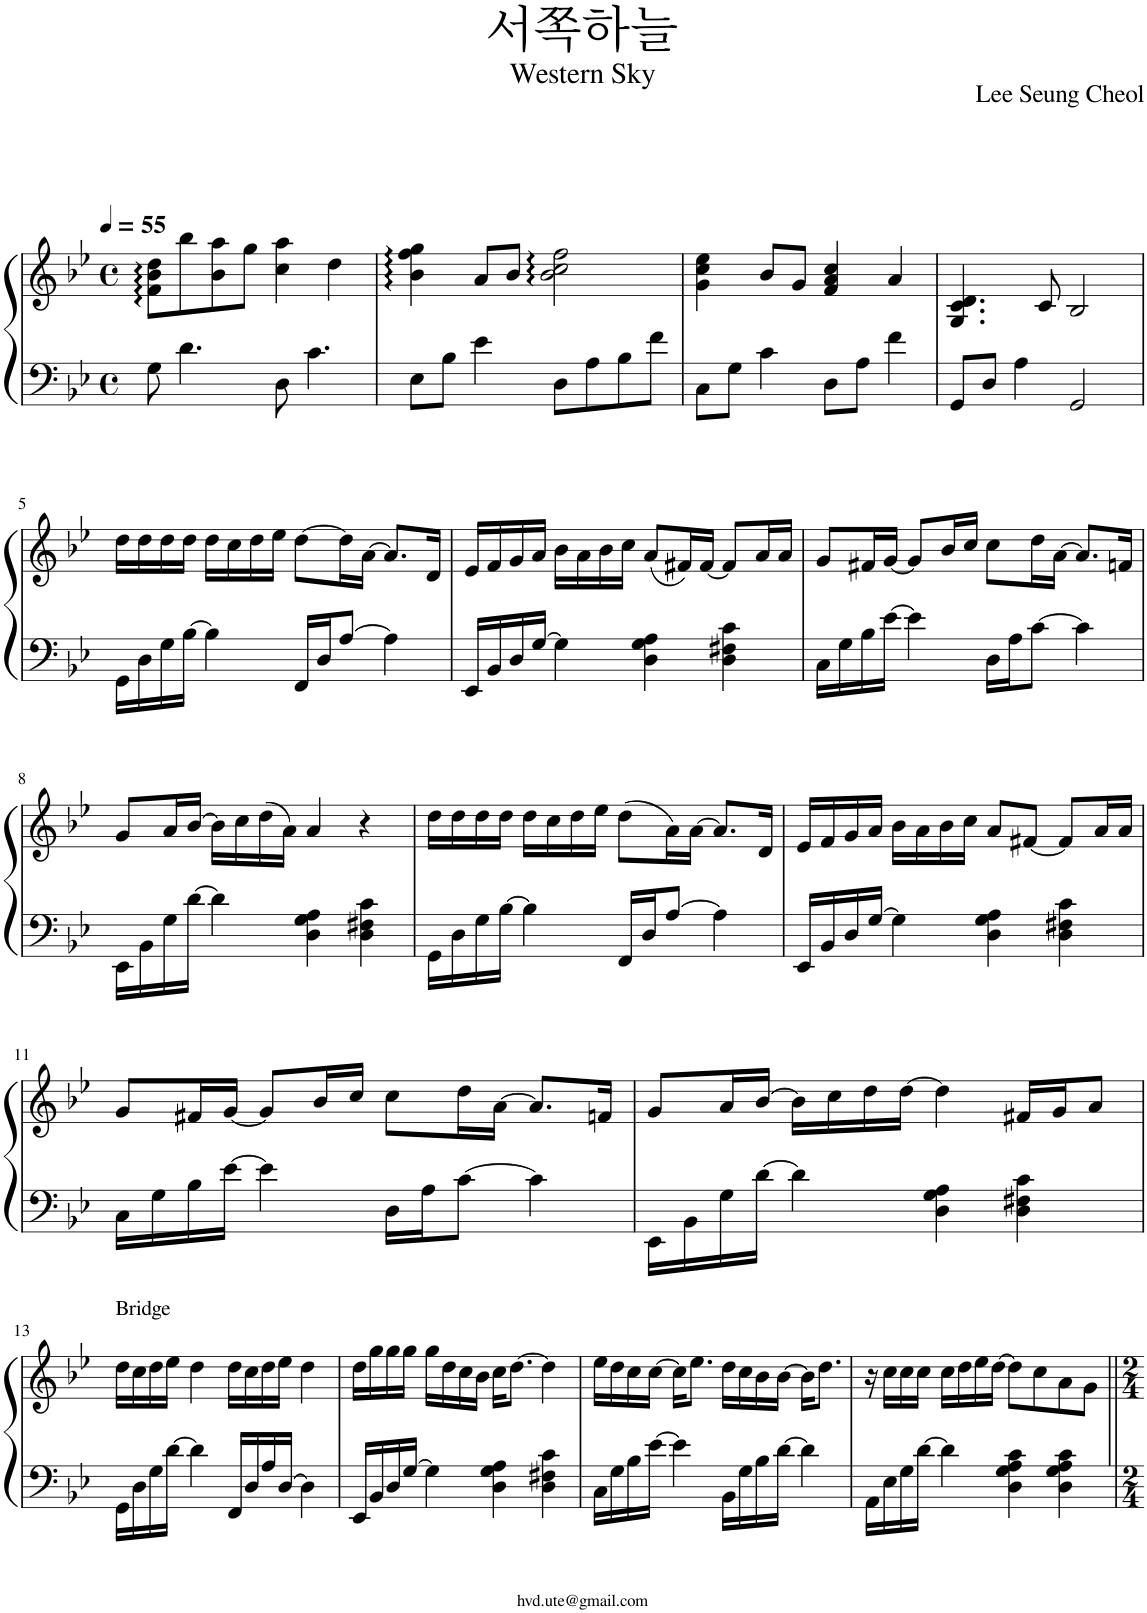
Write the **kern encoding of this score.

**kern	**kern
*part1	*part1
*staff2	*staff1
*I"Piano	*
*I'Pno.	*
*clefF4	*clefG2
*k[b-e-]	*k[b-e-]
*M4/4	*M4/4
*met(c)	*met(c)
*MM55	*MM55
=1	=1
8G\	8f\ 8b-\ 8dd\L
4.d\	8bb-\
.	8b-\ 8aa\
.	8gg\J
8D\	4cc\ 4aa\
4.c\	.
.	4dd\
=2	=2
8E-\L	4b-\ 4ff\ 4gg\
8B-\J	.
4e-\	8a/L
.	8b-/J
8D\L	2b-\ 2cc\ 2ff\
8A\	.
8B-\	.
8f\J	.
=3	=3
8C\L	4g\ 4cc\ 4ee-\
8G\J	.
4c\	8b-/L
.	8g/J
8D\L	4f/ 4a/ 4cc/
8A\J	.
4f\	4a/
=4	=4
8GG/L	4.G/ 4.c/ 4.d/
8D/J	.
4A\	.
.	8c/
2GG/	2B-/
!!LO:LB:g=z
=5	=5
16GG\LL	16dd\LL
16D\	16dd\
16G\	16dd\
[16B-\JJ	16dd\JJ
4B-\]	16dd\LL
.	16cc\
.	16dd\
.	16ee-\JJ
16FF/LL	[8dd\L
16D/J	.
[8A/J	16dd\L]
.	[16a\JJ
4A\]	8.a/L]
.	16d/Jk
=6	=6
16EE-/LL	16e-/LL
16BB-/	16f/
16D/	16g/
[16G/JJ	16a/JJ
4G\]	16b-\LL
.	16a\
.	16b-\
.	16cc\JJ
4D\ 4G\ 4A\	(8a/L
.	16f#X/L)
.	[16f#/JJ
4D\ 4F#X\ 4c\	8f#/L]
.	16a/L
.	16a/JJ
=7	=7
16C\LL	8g/L
16G\	.
16B-\	16f#X/L
[16e-\JJ	[16g/JJ
4e-\]	8g/L]
.	16b-/L
.	16cc/JJ
16D\LL	8cc\L
16A\J	.
[8c\J	16dd\L
.	[16a\JJ
4c\]	8.a/L]
.	16fn/Jk
!!LO:LB:g=z
=8	=8
16EE-\LL	8g/L
16BB-\	.
16G\	16a/L
[16d\JJ	[16b-/JJ
4d\]	16b-\LL]
.	16cc\
.	(16dd\
.	16a\JJ)
4D\ 4G\ 4A\	4a/
4D\ 4F#X\ 4c\	4r
=9	=9
16GG\LL	16dd\LL
16D\	16dd\
16G\	16dd\
[16B-\JJ	16dd\JJ
4B-\]	16dd\LL
.	16cc\
.	16dd\
.	16ee-\JJ
16FF/LL	(8dd\L
16D/J	.
[8A/J	16a\L)
.	[16a\JJ
4A\]	8.a/L]
.	16d/Jk
=10	=10
16EE-/LL	16e-/LL
16BB-/	16f/
16D/	16g/
[16G/JJ	16a/JJ
4G\]	16b-\LL
.	16a\
.	16b-\
.	16cc\JJ
4D\ 4G\ 4A\	8a/L
.	[8f#X/J
4D\ 4F#X\ 4c\	8f#/L]
.	16a/L
.	16a/JJ
!!LO:LB:g=z
=11	=11
16C\LL	8g/L
16G\	.
16B-\	16f#X/L
[16e-\JJ	[16g/JJ
4e-\]	8g/L]
.	16b-/L
.	16cc/JJ
16D\LL	8cc\L
16A\J	.
[8c\J	16dd\L
.	[16a\JJ
4c\]	8.a/L]
.	16fn/Jk
=12	=12
16EE-\LL	8g/L
16BB-\	.
16G\	16a/L
[16d\JJ	[16b-/JJ
4d\]	16b-\LL]
.	16cc\
.	16dd\
.	[16dd\JJ
4D\ 4G\ 4A\	4dd\]
4D\ 4F#X\ 4c\	16f#X/LL
.	16g/J
.	8a/J
!!LO:LB:g=z
=13	=13
!	!LO:TX:a:t=Bridge
16GG\LL	16dd\LL
16D\	16cc\
16G\	16dd\
[16d\JJ	16ee-\JJ
4d\]	4dd\
16FF/LL	16dd\LL
16D/	16cc\
16A/	16dd\
[16D/JJ	16ee-\JJ
4D\]	4dd\
=14	=14
16EE-/LL	16dd\LL
16BB-/	16gg\
16D/	16gg\
[16G/JJ	16gg\JJ
4G\]	16gg\LL
.	16dd\
.	16cc\
.	16b-\JJ
4D\ 4G\ 4A\	16cc\KL
.	[8.dd\J
4D\ 4F#X\ 4c\	4dd\]
=15	=15
16C\LL	16ee-\LL
16G\	16dd\
16B-\	16cc\
[16e-\JJ	[16cc\JJ
4e-\]	16cc\KL]
.	8.ee-\J
16BB-\LL	16dd\LL
16G\	16cc\
16B-\	16b-\
[16d\JJ	[16b-\JJ
4d\]	16b-\KL]
.	8.dd\J
=16	=16
16AA\LL	16r
16E-\	16cc\LL
16G\	16cc\
[16d\JJ	16cc\JJ
4d\]	16cc\LL
.	16dd\
.	16ee-\
.	[16dd\JJ
4D\ 4G\ 4A\ 4c\	8dd\L]
.	8cc\
4D\ 4G\ 4A\ 4c\	8a\
.	8g\J
=||	=||
*-	*-
